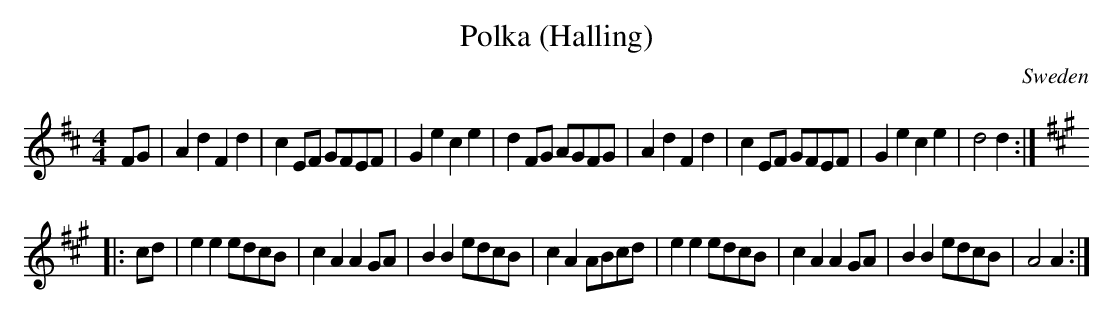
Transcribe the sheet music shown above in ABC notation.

X:1
T:Polka (Halling)
M:4/4
O:Sweden
K:D major
FG|\
A2d2 F2d2|c2EF GFEF|G2e2 c2e2|d2FG AGFG|\
A2d2 F2d2|c2EF GFEF|G2e2 c2e2|d4 d2:|
K:A
|: cd |\
e2e2 edcB|c2A2 A2GA|B2B2 edcB|c2A2 ABcd|\
e2e2 edcB|c2A2 A2GA|B2B2 edcB|A4A2:|
